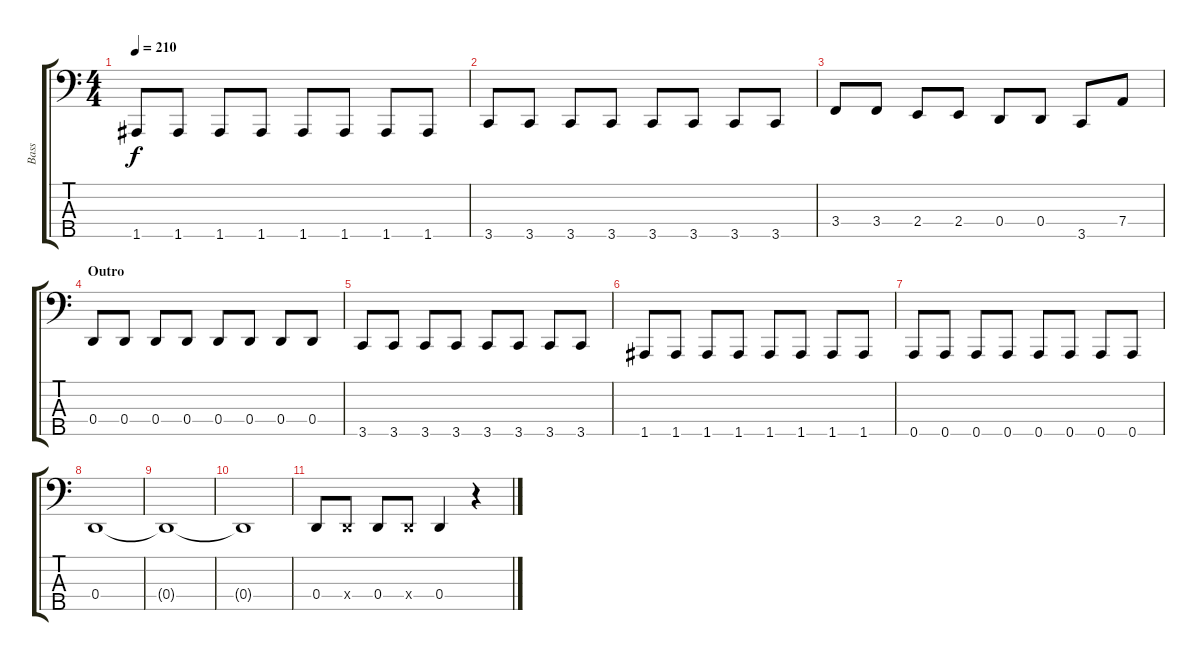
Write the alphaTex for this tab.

\track ("Bass" "Bass") {instrument electricbassfinger}
\staff {score tabs}
\tuning (F2 C2 G1 D1 A0) {hide}
\ts (4 4)
\tempo 210
\clef f4
\ks c
1.5.8{dy f} 1.5.8 1.5.8 1.5.8 1.5.8 1.5.8 1.5.8 1.5.8 |
3.5.8 3.5.8 3.5.8 3.5.8 3.5.8 3.5.8 3.5.8 3.5.8 |
3.4.8 3.4.8 2.4.8 2.4.8 0.4.8 0.4.8 3.5.8 7.4.8 |
\section ("" "Outro")
0.4.8 0.4.8 0.4.8 0.4.8 0.4.8 0.4.8 0.4.8 0.4.8 |
3.5.8 3.5.8 3.5.8 3.5.8 3.5.8 3.5.8 3.5.8 3.5.8 |
1.5.8 1.5.8 1.5.8 1.5.8 1.5.8 1.5.8 1.5.8 1.5.8 |
0.5.8 0.5.8 0.5.8 0.5.8 0.5.8 0.5.8 0.5.8 0.5.8 |
0.4.1 |
0.4{t}.1 |
0.4{t}.1 |
0.4.8 0.4{x}.8 0.4.8 0.4{x}.8 0.4.4 r.4
